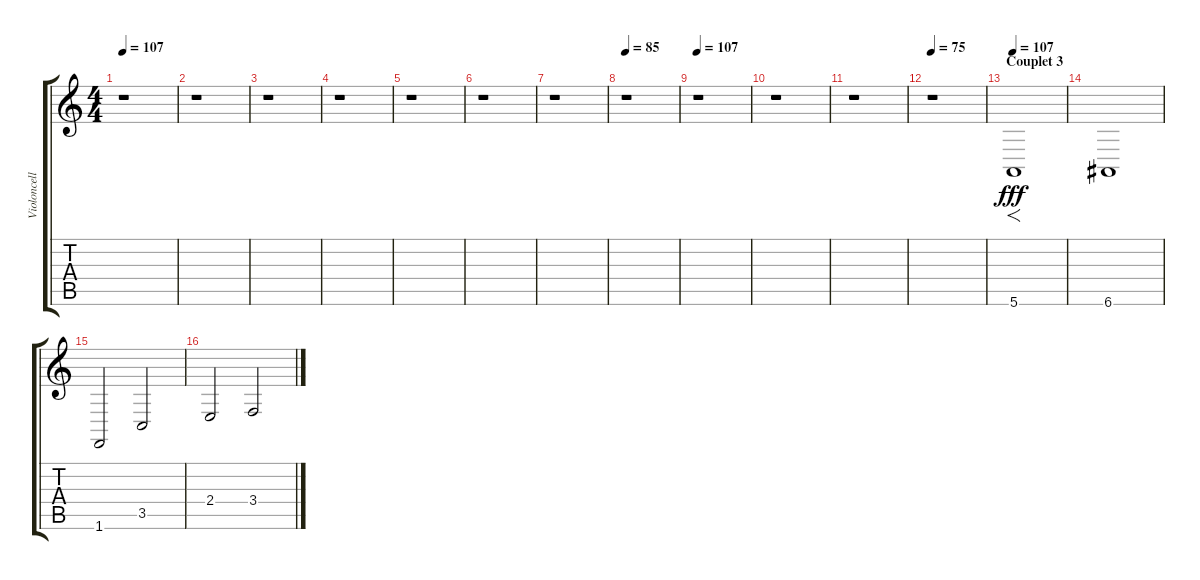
\track ("Violoncello" "Violoncell") {instrument cello}
\staff {score tabs}
\tuning (E4 B3 G3 D3 A2 E2) {hide}
\ts (4 4)
\tempo 107
\clef g2
\ks c
r.1{dy fff} |
r.1 |
r.1 |
r.1 |
r.1 |
r.1 |
r.1 |
\tempo 85
r.1 |
\tempo 107
r.1 |
r.1 |
r.1 |
\tempo 75
r.1 |
\section ("" "Couplet 3")
\tempo 107
5.6.1{f} |
6.6.1 |
1.6.2 3.5.2 |
2.4.2 3.4.2
